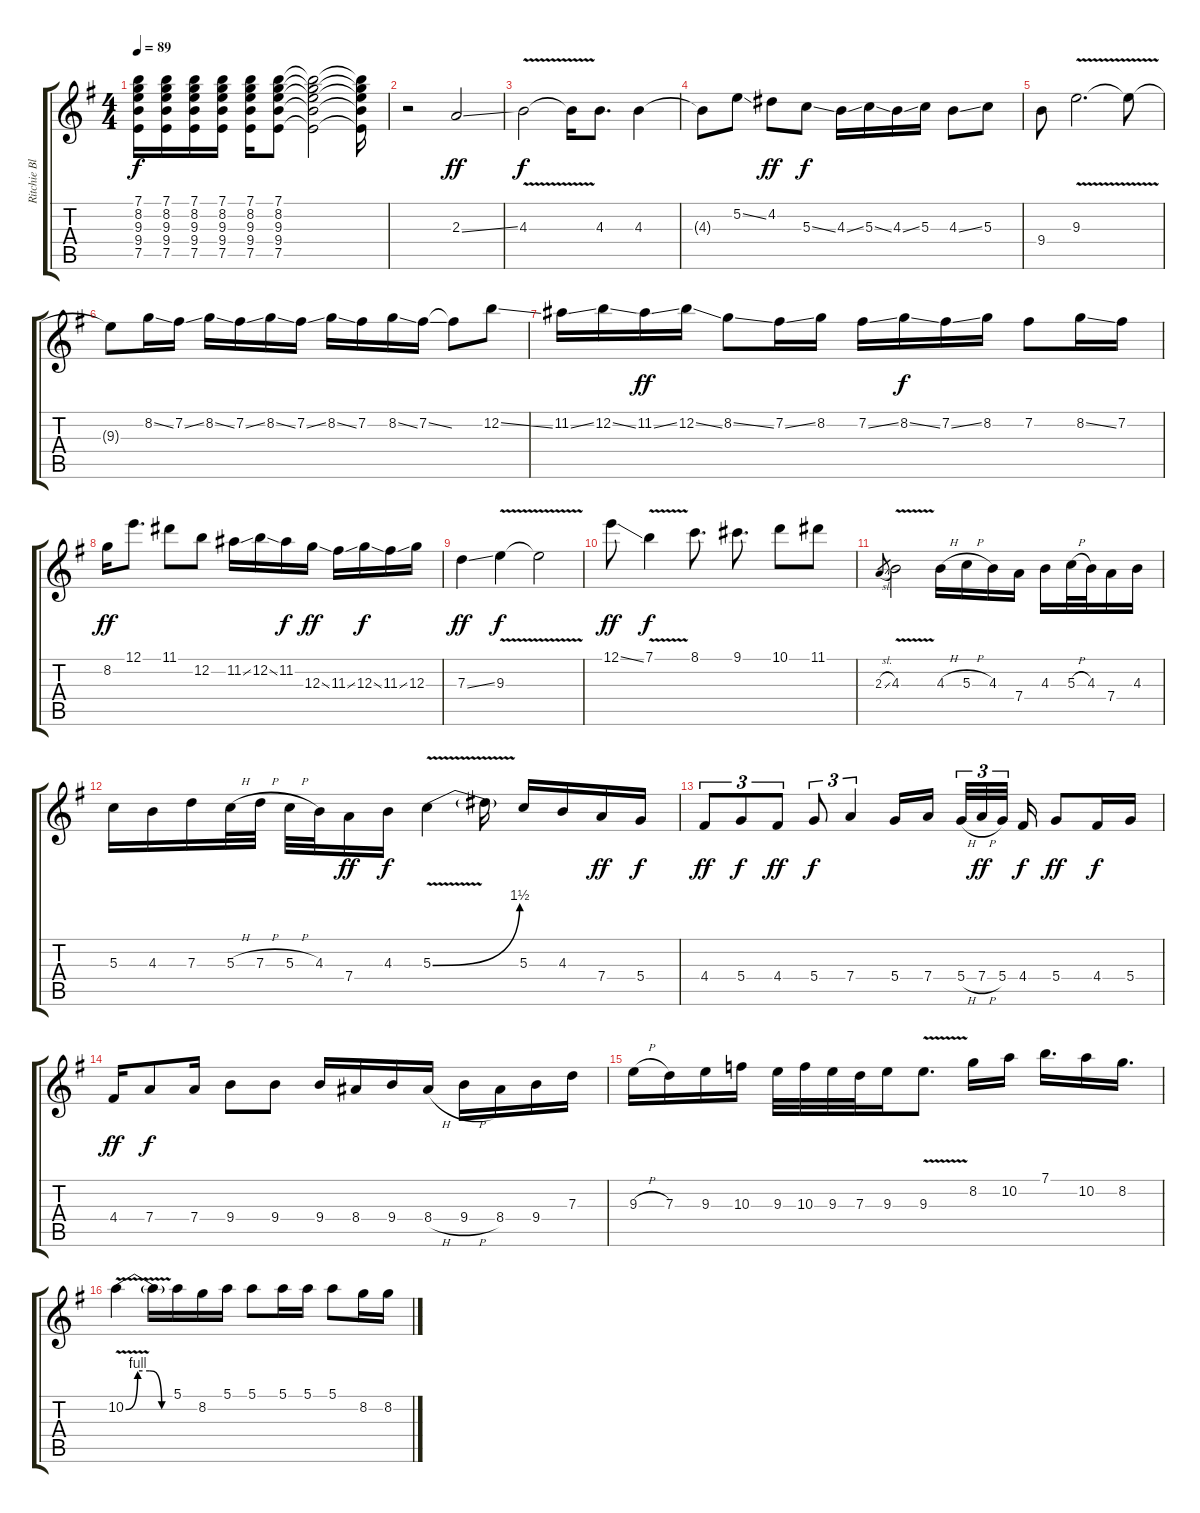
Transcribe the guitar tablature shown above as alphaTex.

\track ("Ritchie Blackmore" "Ritchie Bl") {instrument overdrivenguitar}
\staff {score tabs}
\tuning (E4 B3 G3 D3 A2 E2) {hide}
\ts (4 4)
\tempo 89
\clef g2
\ks eminor
(7.1 8.2 9.3 9.4 7.5).16{dy f} (7.1 8.2 9.3 9.4 7.5).16 (7.1 8.2 9.3 9.4 7.5).16 (7.1 8.2 9.3 9.4 7.5).16 (7.1 8.2 9.3 9.4 7.5).16 (7.1 8.2 9.3 9.4 7.5).8 (7.1{t} 8.2{t} 9.3{t} 9.4{t} 7.5{t}).2 (7.1{t} 8.2{t} 9.3{t} 9.4{t} 7.5{t}).16 |
r.2{volume 16} 2.3{ss}.2{dy ff} |
4.3{v}.2{dy f volume 16} 4.3{t}.16 4.3.8{d} 4.3.4 |
4.3{t}.8 5.2{ss}.8 4.2.8{dy ff} 5.3{ss}.8{dy f} 4.3{ss}.16 5.3{ss}.16 4.3{ss}.16 5.3.16 4.3{ss}.8 5.3.8 |
9.4.8 9.3{v}.2{d} 9.3{t}.8 |
9.3{t}.8 8.2{ss}.16 7.2{ss}.16 8.2{ss}.16 7.2{ss}.16 8.2{ss}.16 7.2{ss}.16 8.2{ss}.16 7.2.16 8.2{ss}.16 7.2{ss}.16 7.2{t}.8 12.2{ss}.8 |
11.2{ss}.16 12.2{ss}.16 11.2{ss}.16{dy ff} 12.2{ss}.16 8.2{ss}.8 7.2{ss}.16 8.2.16 7.2{ss}.16 8.2{ss}.16{dy f} 7.2{ss}.16 8.2.16 7.2.8 8.2{ss}.16 7.2.16 |
8.2.16{dy ff} 12.1.8{d} 11.1.8 12.2.8 11.2{ss}.16 12.2{ss}.16 11.2.16{dy f} 12.3{ss}.16{dy ff} 11.3{ss}.16 12.3{ss}.16{dy f} 11.3{ss}.16 12.3.16 |
7.3{ss}.4{dy ff} 9.3{v}.4{dy f} 9.3{t}.2 |
12.1{ss}.8{dy ff} 7.1{v}.4{dy f} 8.1.8{d} 9.1.8{d} 10.1.8 11.1.8 |
2.3{sl}.8{gr} 4.3{v}.2 4.3{h}.16 5.3{h}.16 4.3.16 7.4.16 4.3.16 5.3{h}.32 4.3.32 7.4.16 4.3.16 |
5.3.16 4.3.16 7.3.16 5.3{h}.32 7.3{h}.32 5.3{h}.32 4.3.32 7.4.16{dy ff} 4.3.16{dy f} 5.3{be (bend 0 0 60 6) v}.4 5.3{t}.16 5.3.16 4.3.16 7.4.16{dy ff} 5.4.16{dy f} |
4.4.8{tu (3 2) dy ff} 5.4.8{tu (3 2) dy f} 4.4.8{tu (3 2) dy ff} 5.4.8{tu (3 2) dy f} 7.4.4{tu (3 2)} 5.4.16 7.4.16{beam splitsecondary} 5.4{h}.32{tu (3 2)} 7.4{h}.32{tu (3 2) dy ff} 5.4.32{tu (3 2) beam splitsecondary} 4.4.16{dy f} 5.4.8{dy ff} 4.4.16{dy f} 5.4.16 |
4.4.16{dy ff} 7.4.8{dy f} 7.4.16 9.4.8 9.4.8 9.4.16 8.4.16 9.4.16 8.4{h}.16 9.4{h}.16 8.4.16 9.4.16 7.3.16 |
9.3{h}.16 7.3.16 9.3.16 10.3.16 9.3.32 10.3.32 9.3.32 7.3.32 9.3.16 9.3{v}.8{d} 8.2.16 10.2.16 7.1.16{d} 10.2.16 8.2.16{d} |
10.2{be (custom 0 0 15 4 30 4 45 0 60 0) v}.4 10.2{t}.16 5.1.16 8.2.16 5.1.16 5.1.8 5.1.16 5.1.16 5.1.8 8.2.16 8.2.16
